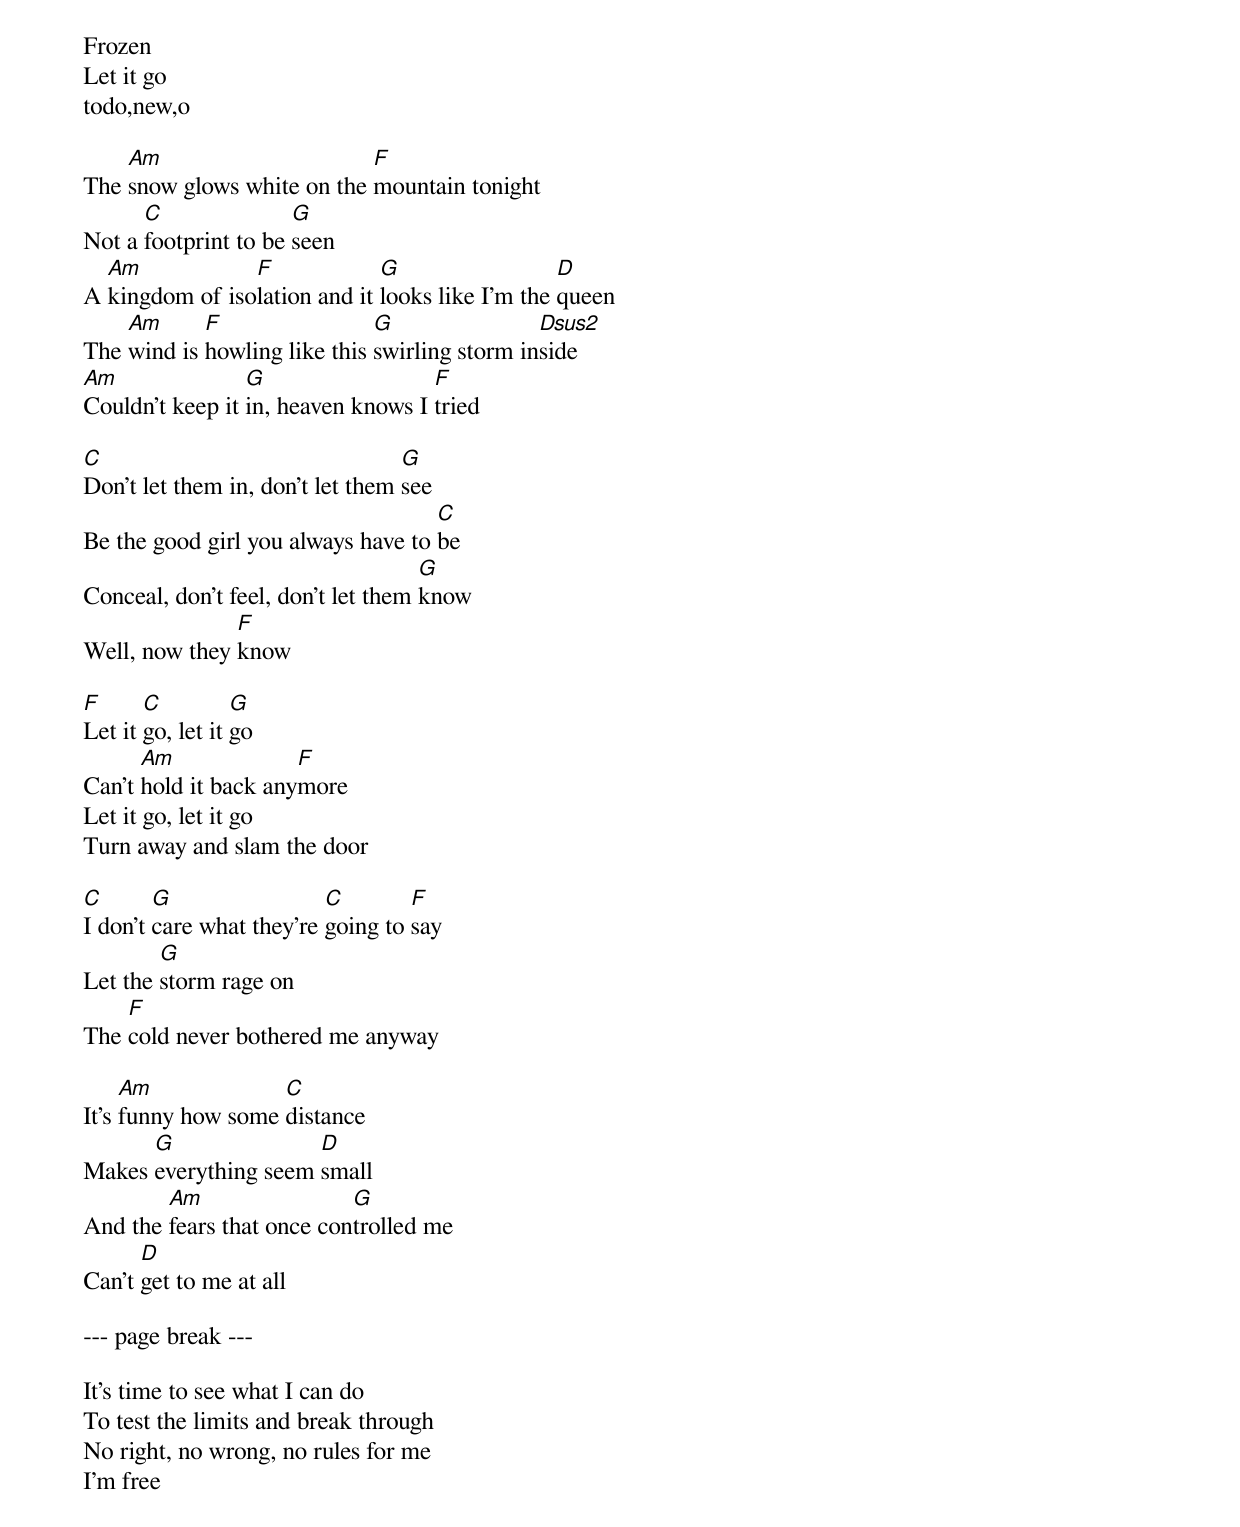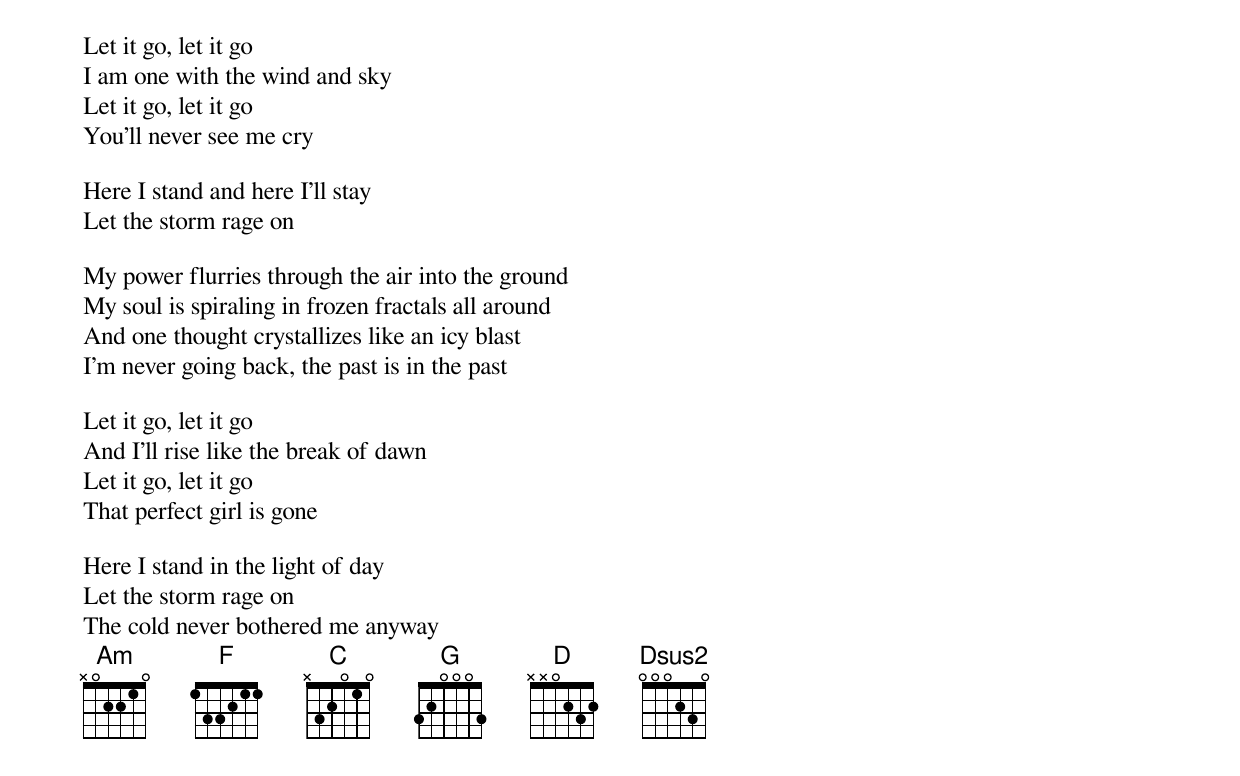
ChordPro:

Frozen
Let it go
todo,new,o
{"titleSpace":1}

The [Am]snow glows white on the [F]mountain tonight
Not a [C]footprint to be [G]seen
A [Am]kingdom of iso[F]lation and it [G]looks like I'm the [D]queen
The [Am]wind is [F]howling like this [G]swirling storm in[Dsus2]side
[Am]Couldn't keep it [G]in, heaven knows I [F]tried

[C]Don't let them in, don't let them [G]see
Be the good girl you always have to [C]be
Conceal, don't feel, don't let them [G]know
Well, now they [F]know

[F]Let it [C]go, let it [G]go
Can't [Am]hold it back any[F]more
Let it go, let it go
Turn away and slam the door

[C]I don't [G]care what they're [C]going to [F]say
Let the [G]storm rage on
The [F]cold never bothered me anyway

It's [Am]funny how some [C]distance
Makes [G]everything seem [D]small
And the [Am]fears that once con[G]trolled me
Can't [D]get to me at all

--- page break ---

It's time to see what I can do
To test the limits and break through
No right, no wrong, no rules for me
I'm free

Let it go, let it go
I am one with the wind and sky
Let it go, let it go
You'll never see me cry

Here I stand and here I'll stay
Let the storm rage on

My power flurries through the air into the ground
My soul is spiraling in frozen fractals all around
And one thought crystallizes like an icy blast
I'm never going back, the past is in the past

Let it go, let it go
And I'll rise like the break of dawn
Let it go, let it go
That perfect girl is gone

Here I stand in the light of day
Let the storm rage on
The cold never bothered me anyway
